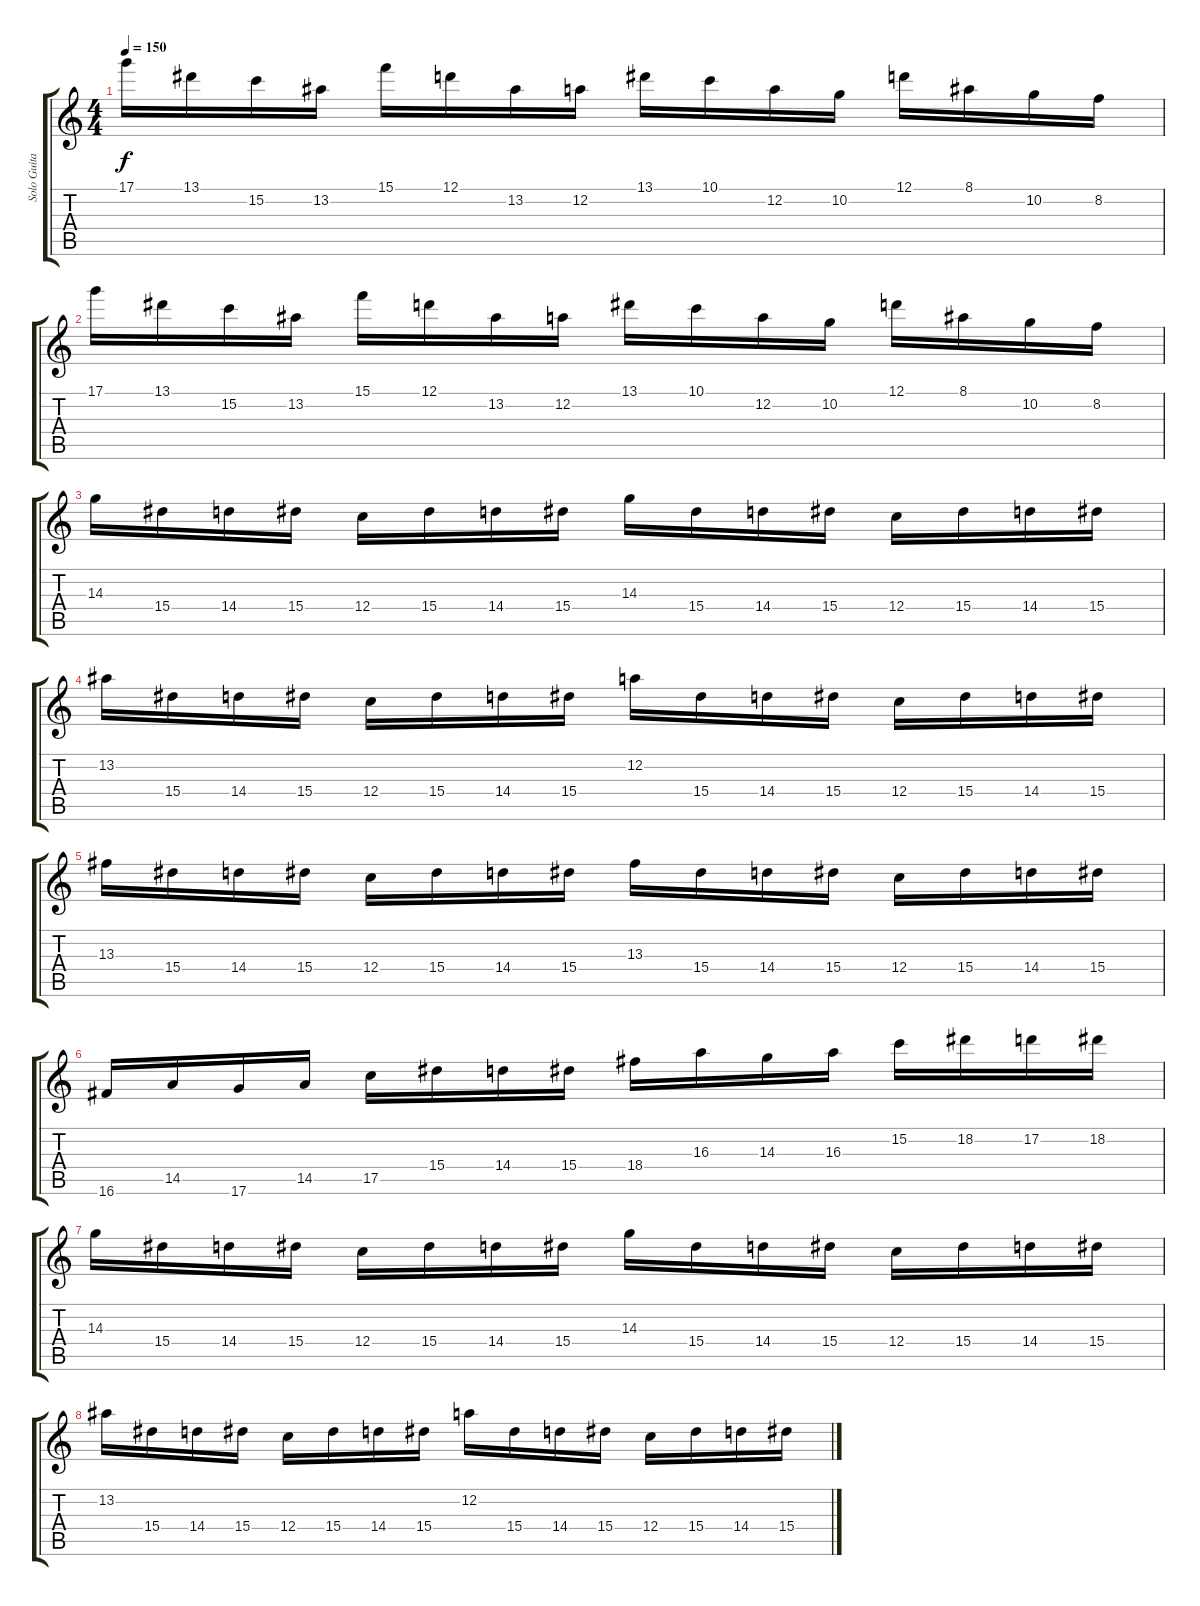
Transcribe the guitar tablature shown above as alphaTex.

\track ("Solo Guitar" "Solo Guita") {instrument overdrivenguitar}
\staff {score tabs}
\tuning (D4 A3 F3 C3 G2 D2) {hide}
\ts (4 4)
\tempo 150
\clef g2
\ks c
17.1.16{dy f} 13.1.16 15.2.16 13.2.16 15.1.16 12.1.16 13.2.16 12.2.16 13.1.16 10.1.16 12.2.16 10.2.16 12.1.16 8.1.16 10.2.16 8.2.16 |
17.1.16 13.1.16 15.2.16 13.2.16 15.1.16 12.1.16 13.2.16 12.2.16 13.1.16 10.1.16 12.2.16 10.2.16 12.1.16 8.1.16 10.2.16 8.2.16 |
14.3.16 15.4.16 14.4.16 15.4.16 12.4.16 15.4.16 14.4.16 15.4.16 14.3.16 15.4.16 14.4.16 15.4.16 12.4.16 15.4.16 14.4.16 15.4.16 |
13.2.16 15.4.16 14.4.16 15.4.16 12.4.16 15.4.16 14.4.16 15.4.16 12.2.16 15.4.16 14.4.16 15.4.16 12.4.16 15.4.16 14.4.16 15.4.16 |
13.3.16 15.4.16 14.4.16 15.4.16 12.4.16 15.4.16 14.4.16 15.4.16 13.3.16 15.4.16 14.4.16 15.4.16 12.4.16 15.4.16 14.4.16 15.4.16 |
16.6.16 14.5.16 17.6.16 14.5.16 17.5.16 15.4.16 14.4.16 15.4.16 18.4.16 16.3.16 14.3.16 16.3.16 15.2.16 18.2.16 17.2.16 18.2.16 |
14.3.16 15.4.16 14.4.16 15.4.16 12.4.16 15.4.16 14.4.16 15.4.16 14.3.16 15.4.16 14.4.16 15.4.16 12.4.16 15.4.16 14.4.16 15.4.16 |
13.2.16 15.4.16 14.4.16 15.4.16 12.4.16 15.4.16 14.4.16 15.4.16 12.2.16 15.4.16 14.4.16 15.4.16 12.4.16 15.4.16 14.4.16 15.4.16
